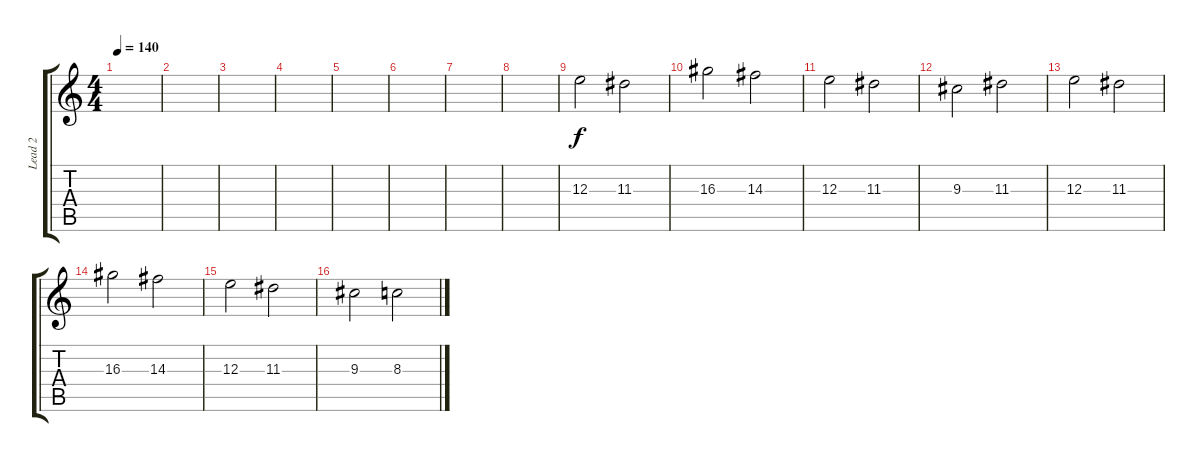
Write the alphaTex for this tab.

\track ("Lead 2" "Lead 2") {instrument distortionguitar}
\staff {score tabs}
\tuning (Db4 Ab3 E3 B2 Gb2 Db2) {hide}
\ts (4 4)
\tempo 140
\clef g2
\ks c
|
|
|
|
|
|
|
|
12.3.2{volume 12} 11.3.2 |
16.3.2 14.3.2 |
12.3.2 11.3.2 |
9.3.2 11.3.2 |
12.3.2 11.3.2 |
16.3.2 14.3.2 |
12.3.2 11.3.2 |
9.3.2 8.3.2
